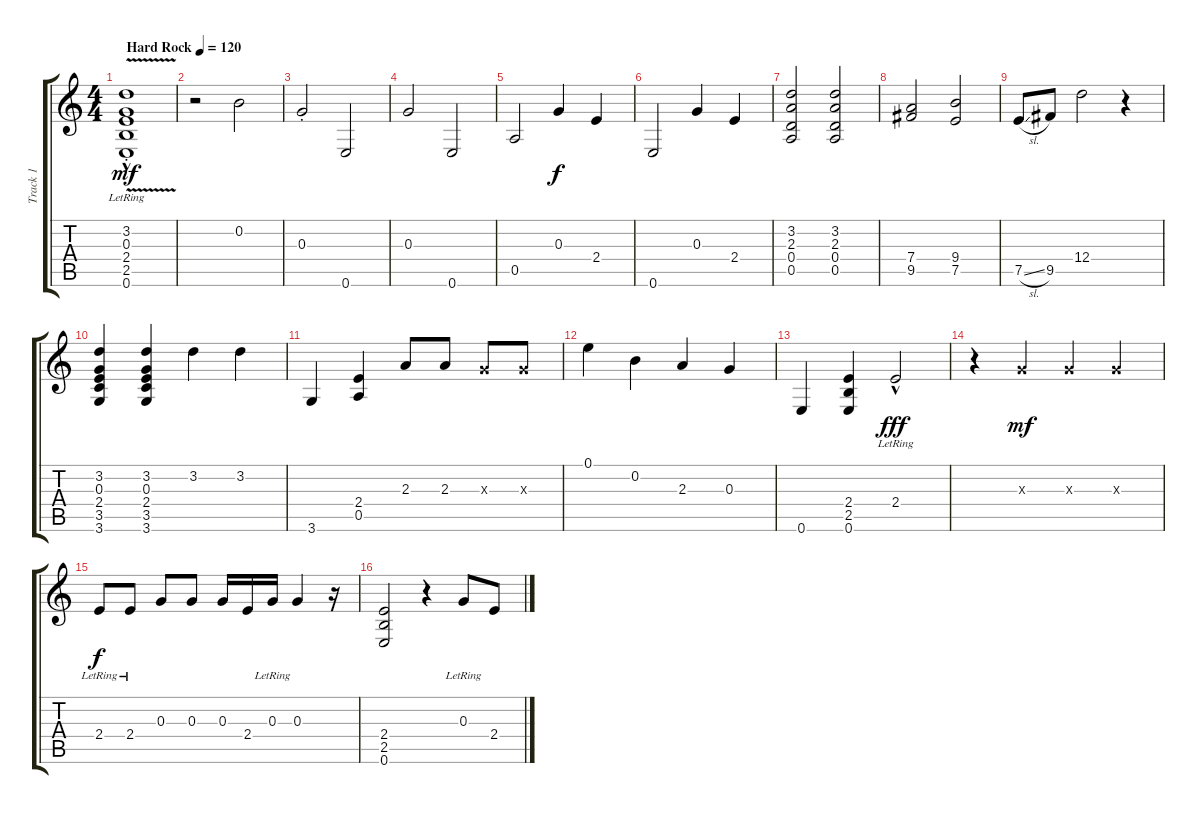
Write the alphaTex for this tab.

\track ("Track 1" "Track 1") {instrument distortionguitar}
\staff {score tabs}
\tuning (E4 B3 G3 D3 A2 E2) {hide}
\ts (4 4)
\tempo (120 "Hard Rock")
\clef g2
\ks c
(3.2{hac st lr} 0.3{hac st lr} 2.4{v hac st lr} 2.5{hac st lr} 0.6{hac st lr}).1{dy mf instrument distortionguitar} |
r.2 0.2.2 |
0.3{st}.2 0.6.2 |
0.3.2 0.6.2 |
0.5.2 0.3.4{dy f} 2.4.4 |
0.6.2 0.3.4 2.4.4 |
(3.2 2.3 0.4 0.5).2 (3.2 2.3 0.4 0.5).2 |
(7.4 9.5).2 (9.4 7.5).2 |
7.5{sl}.8 9.5.8 12.4.2 r.4 |
(3.2 0.3 2.4 3.5 3.6).4 (3.2 0.3 2.4 3.5 3.6).4 3.2.4 3.2.4 |
3.6.4 (2.4 0.5).4 2.3.8 2.3.8 0.3{x}.8 0.3{x}.8 |
0.1.4 0.2.4 2.3.4 0.3.4 |
0.6.4 (2.4 2.5 0.6).4 2.4{hac lr}.2{dy fff} |
r.4 0.3{x}.4{dy mf} 0.3{x}.4 0.3{x}.4 |
2.4{lr}.8{dy f} 2.4{lr}.8 0.3.8 0.3.8 0.3.16 2.4.16 0.3{lr}.16 0.3.4 r.16 |
(2.4 2.5 0.6).2 r.4 0.3{lr}.8 2.4.8
